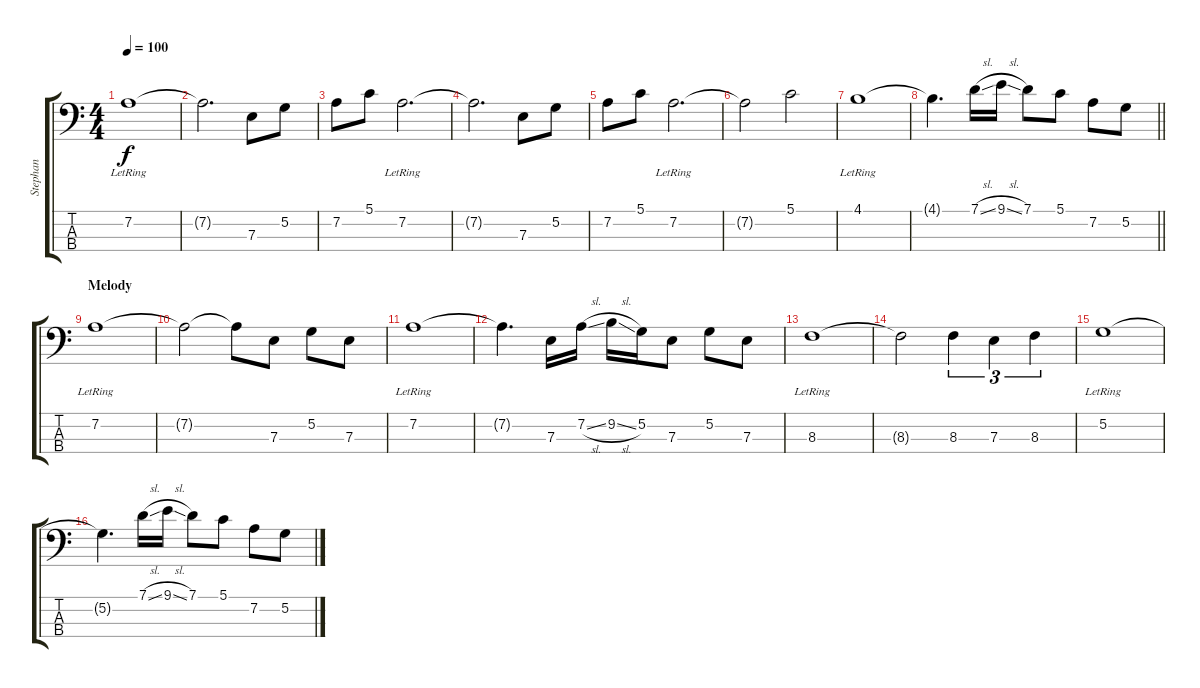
\track ("Stephan" "Stephan") {instrument electricbassfinger}
\staff {score tabs}
\tuning (G2 D2 A1 E1) {hide}
\ts (4 4)
\tempo 100
\clef f4
\ks c
7.2{lr}.1{dy f} |
7.2{t}.2{d} 7.3.8 5.2.8 |
7.2.8 5.1.8 7.2{lr}.2{d} |
7.2{t}.2{d} 7.3.8 5.2.8 |
7.2.8 5.1.8 7.2{lr}.2{d} |
7.2{t}.2 5.1.2 |
4.1{lr}.1 |
\barLineRight lightlight
4.1{t}.4{d} 7.1{sl}.16 9.1{sl}.16 7.1.8 5.1.8 7.2.8 5.2.8 |
\section ("" "Melody")
7.2{lr}.1 |
7.2{t}.2 7.2{t}.8 7.3.8 5.2.8 7.3.8 |
7.2{lr}.1 |
7.2{t}.4{d} 7.3.16 7.2{sl}.16 9.2{sl}.16 5.2.16 7.3.8 5.2.8 7.3.8 |
8.3{lr}.1 |
8.3{t}.2 8.3.4{tu (3 2)} 7.3.4{tu (3 2)} 8.3.4{tu (3 2)} |
5.2{lr}.1 |
5.2{t}.4{d} 7.1{sl}.16 9.1{sl}.16 7.1.8 5.1.8 7.2.8 5.2.8
